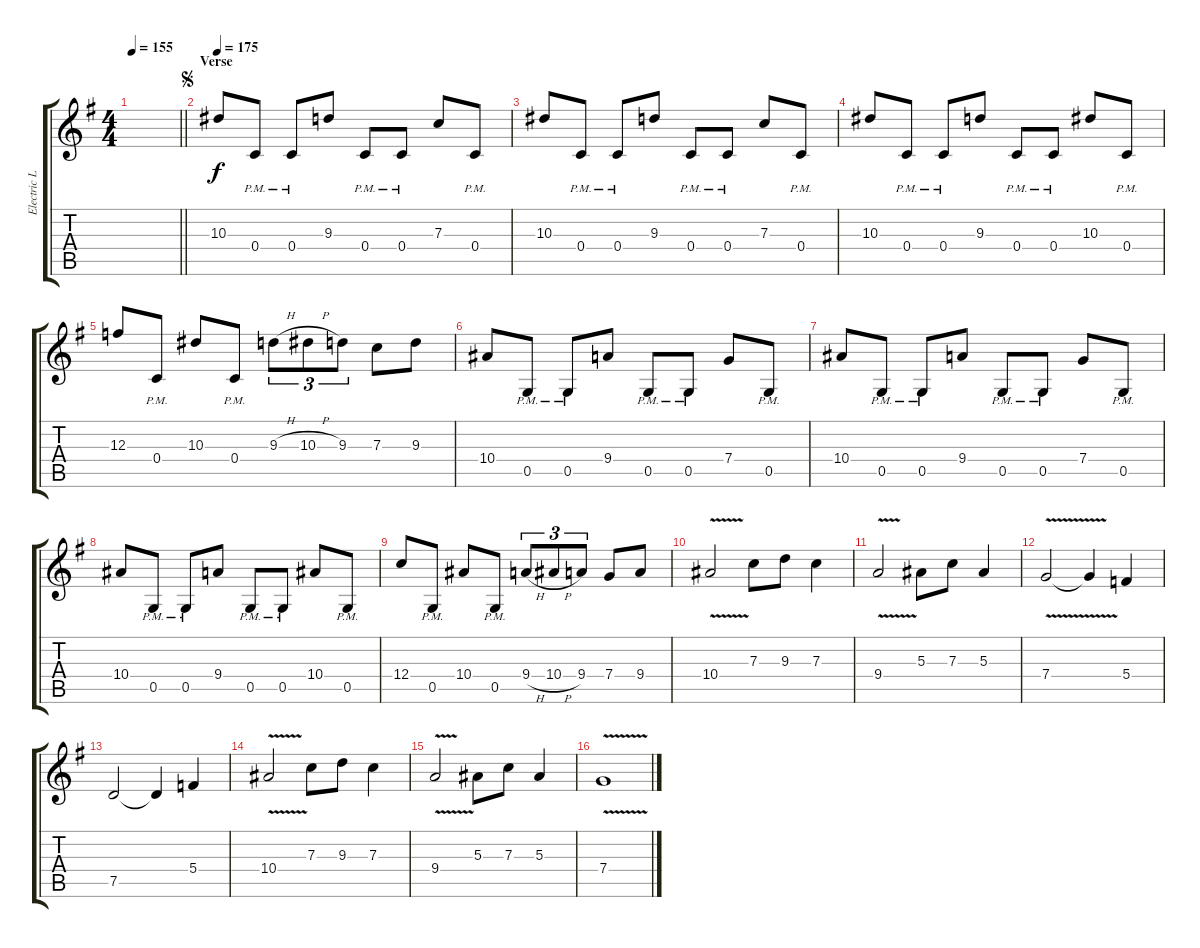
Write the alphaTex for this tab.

\track ("Electric Lead" "Electric L") {instrument distortionguitar}
\staff {score tabs}
\tuning (D4 A3 F3 C3 G2 D2) {hide}
\ts (4 4)
\tempo 155
\clef g2
\barLineRight lightlight
\ks g
|
\section ("" "Verse")
\jump segno
\tempo 175
10.3.8 0.4{pm}.8 0.4{pm}.8 9.3.8 0.4{pm}.8 0.4{pm}.8 7.3.8 0.4{pm}.8 |
10.3.8 0.4{pm}.8 0.4{pm}.8 9.3.8 0.4{pm}.8 0.4{pm}.8 7.3.8 0.4{pm}.8 |
10.3.8 0.4{pm}.8 0.4{pm}.8 9.3.8 0.4{pm}.8 0.4{pm}.8 10.3.8 0.4{pm}.8 |
12.3.8 0.4{pm}.8 10.3.8 0.4{pm}.8 9.3{h}.8{tu (3 2)} 10.3{h}.8{tu (3 2)} 9.3.8{tu (3 2)} 7.3.8 9.3.8 |
10.4.8 0.5{pm}.8 0.5{pm}.8 9.4.8 0.5{pm}.8 0.5{pm}.8 7.4.8 0.5{pm}.8 |
10.4.8 0.5{pm}.8 0.5{pm}.8 9.4.8 0.5{pm}.8 0.5{pm}.8 7.4.8 0.5{pm}.8 |
10.4.8 0.5{pm}.8 0.5{pm}.8 9.4.8 0.5{pm}.8 0.5{pm}.8 10.4.8 0.5{pm}.8 |
12.4.8 0.5{pm}.8 10.4.8 0.5{pm}.8 9.4{h}.8{tu (3 2)} 10.4{h}.8{tu (3 2)} 9.4.8{tu (3 2)} 7.4.8 9.4.8 |
10.4{v}.2 7.3.8 9.3.8 7.3.4 |
9.4{v}.2 5.3.8 7.3.8 5.3.4 |
7.4{v}.2 7.4{t}.4 5.4.4 |
7.5.2 7.5{t}.4 5.4.4 |
10.4{v}.2 7.3.8 9.3.8 7.3.4 |
9.4{v}.2 5.3.8 7.3.8 5.3.4 |
7.4{v}.1
